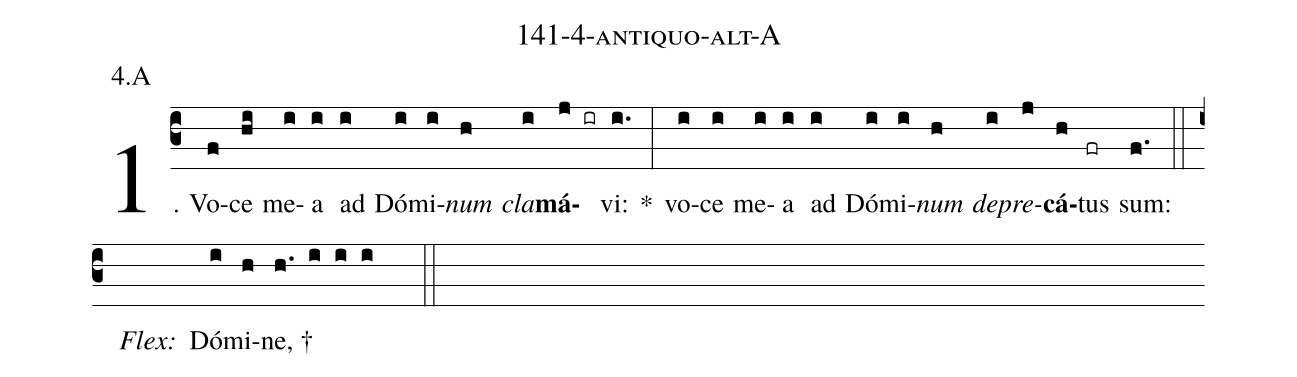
name: 141-4-antiquo-alt-A;
annotation: 4.A;
%%
(c3)1. Vo(f)ce(hi) me(i)a(i) ad(i) Dó(i)mi(i)<i>num</i>(h) <i>cla</i>(i)<b>má</b>(j ir)vi:(i.) *(:) vo(i)ce(i) me(i)a(i) ad(i) Dó(i)mi(i)<i>num</i>(h) <i>de</i>(i)<i>pre</i>(j)<b>cá</b>(h)tus(fr) sum:(f.) (::)
<i>Flex:</i>()  Dó(i)mi(h)ne, †(h. i i i  ::)
